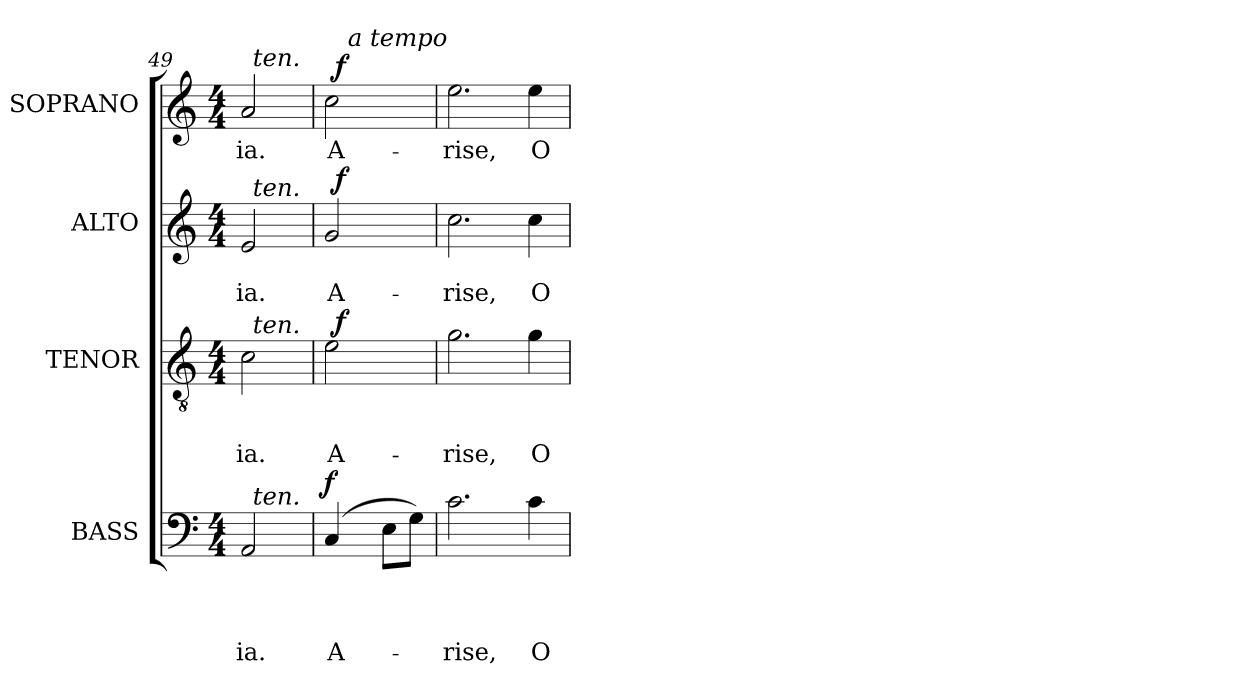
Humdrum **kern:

**kern	**text	**text	**text	**text	**dynam	**kern	**text	**text	**text	**dynam	**kern	**text	**text	**dynam	**kern	**text	**dynam
*part4	*part4	*part4	*part4	*part4	*part4	*part3	*part3	*part3	*part3	*part3	*part2	*part2	*part2	*part2	*part1	*part1	*part1
*staff4	*staff4	*staff4	*staff4	*staff4	*staff4	*staff3	*staff3	*staff3	*staff3	*staff3	*staff2	*staff2	*staff2	*staff2	*staff1	*staff1	*staff1
*I"BASS	*	*	*	*	*	*I"TENOR	*	*	*	*	*I"ALTO	*	*	*	*I"SOPRANO	*	*
*I'B.	*	*	*	*	*	*I'T.	*	*	*	*	*I'A.	*	*	*	*I'S.	*	*
*clefF4	*	*	*	*	*	*clefGv2	*	*	*	*	*clefG2	*	*	*	*clefG2	*	*
*k[]	*	*	*	*	*	*k[]	*	*	*	*	*k[]	*	*	*	*k[]	*	*
*C:	*	*	*	*	*	*C:	*	*	*	*	*C:	*	*	*	*C:	*	*
*M4/4	*	*	*	*	*	*M4/4	*	*	*	*	*M4/4	*	*	*	*M4/4	*	*
=49	=49	=49	=49	=49	=49	=49	=49	=49	=49	=49	=49	=49	=49	=49	=49	=49	=49
!	!	!	!	!LO:LY:b	!	!	!	!	!LO:LY:b	!	!	!	!LO:LY:b	!	!	!LO:LY:b	!
*^	*	*	*	*	*	*^	*	*	*	*	*^	*	*	*	*^	*	*
2AA/	32ryy	.	.	.	-ia.	.	2c\	32ryy	.	.	-ia.	.	2e/	32ryy	.	-ia.	.	2a/	32ryy	-ia.	.
!	!	!	!	!	!	!	!	!	!	!	!	!	!	!	!	!	!	!	!LO:TX:a:i:t=ten.	!	!
!	!	!	!	!	!	!	!	!	!	!	!	!	!	!LO:TX:a:i:t=ten.	!	!	!	!	!	!	!
!	!	!	!	!	!	!	!	!LO:TX:a:i:t=ten.	!	!	!	!	!	!	!	!	!	!	!	!	!
!	!LO:TX:a:i:t=ten.	!	!	!	!	!	!	!	!	!	!	!	!	!	!	!	!	!	!	!	!
.	4...ryy	.	.	.	.	.	.	4...ryy	.	.	.	.	.	4...ryy	.	.	.	.	4...ryy	.	.
!!LO:LB:g=z
=50	=50	=50	=50	=50	=50	=50	=50	=50	=50	=50	=50	=50	=50	=50	=50	=50	=50	=50	=50	=50	=50
!	!	!	!	!	!LO:LY:b	!LO:DY:a	!	!	!	!	!LO:LY:b	!	!	!	!	!LO:LY:b	!	!	!	!LO:LY:b	!
*v	*v	*	*	*	*	*	*	*	*	*	*	*	*	*	*	*	*	*	*^	*	*
(4C/	.	.	.	A-	f	2e\	32ryy	.	.	A-	.	2g/	32ryy	.	A-	.	2cc\	32ryy	16ryy	A-	.
!	!	!	!	!	!	!	!	!	!	!	!LO:DY:a	!	!	!	!	!LO:DY:a	!	!	!	!	!LO:DY:a
.	.	.	.	.	.	.	4...ryy	.	.	.	f	.	4...ryy	.	.	f	.	4...ryy	.	.	f
!	!	!	!	!	!	!	!	!	!	!	!	!	!	!	!	!	!	!	!LO:TX:a:i:t=a tempo	!	!
.	.	.	.	.	.	.	.	.	.	.	.	.	.	.	.	.	.	.	4..ryy	.	.
8E\L	.	.	.	.	.	.	.	.	.	.	.	.	.	.	.	.	.	.	.	.	.
8G\J)	.	.	.	.	.	.	.	.	.	.	.	.	.	.	.	.	.	.	.	.	.
=51	=51	=51	=51	=51	=51	=51	=51	=51	=51	=51	=51	=51	=51	=51	=51	=51	=51	=51	=51	=51	=51
!	!	!	!	!LO:LY:b	!	!	!	!	!	!LO:LY:b	!	!	!	!	!LO:LY:b	!	!	!	!	!LO:LY:b	!
*	*	*	*	*	*	*v	*v	*	*	*	*	*	*	*	*	*	*v	*v	*v	*	*
*	*	*	*	*	*	*	*	*	*	*	*v	*v	*	*	*	*	*	*
2.c\	.	.	.	-rise,	.	2.g\	.	.	-rise,	.	2.cc\	.	-rise,	.	2.ee\	-rise,	.
!	!	!	!	!LO:LY:b	!	!	!	!	!LO:LY:b	!	!	!	!LO:LY:b	!	!	!LO:LY:b	!
4c\	.	.	.	O	.	4g\	.	.	O	.	4cc\	.	O	.	4ee\	O	.
=	=	=	=	=	=	=	=	=	=	=	=	=	=	=	=	=	=
*-	*-	*-	*-	*-	*-	*-	*-	*-	*-	*-	*-	*-	*-	*-	*-	*-	*-
